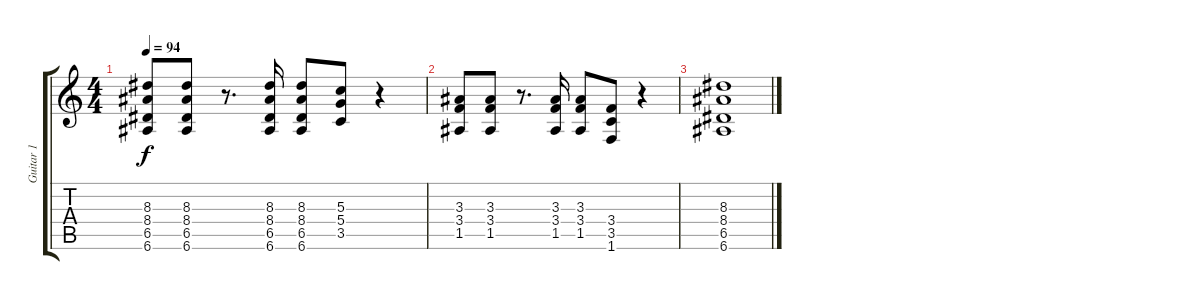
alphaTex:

\track ("Guitar 1" "Guitar 1") {instrument overdrivenguitar}
\staff {score tabs}
\tuning (E4 B3 G3 D3 A2 E2) {hide}
\ts (4 4)
\tempo 94
\clef g2
\ks c
(8.3 8.4 6.5 6.6).8{dy f} (8.3 8.4 6.5 6.6).8 r.8{d} (8.3 8.4 6.5 6.6).16 (8.3 8.4 6.5 6.6).8 (5.3 5.4 3.5).8 r.4 |
(3.3 3.4 1.5).8 (3.3 3.4 1.5).8 r.8{d} (3.3 3.4 1.5).16 (3.3 3.4 1.5).8 (3.4 3.5 1.6).8 r.4 |
(8.3 8.4 6.5 6.6).1
